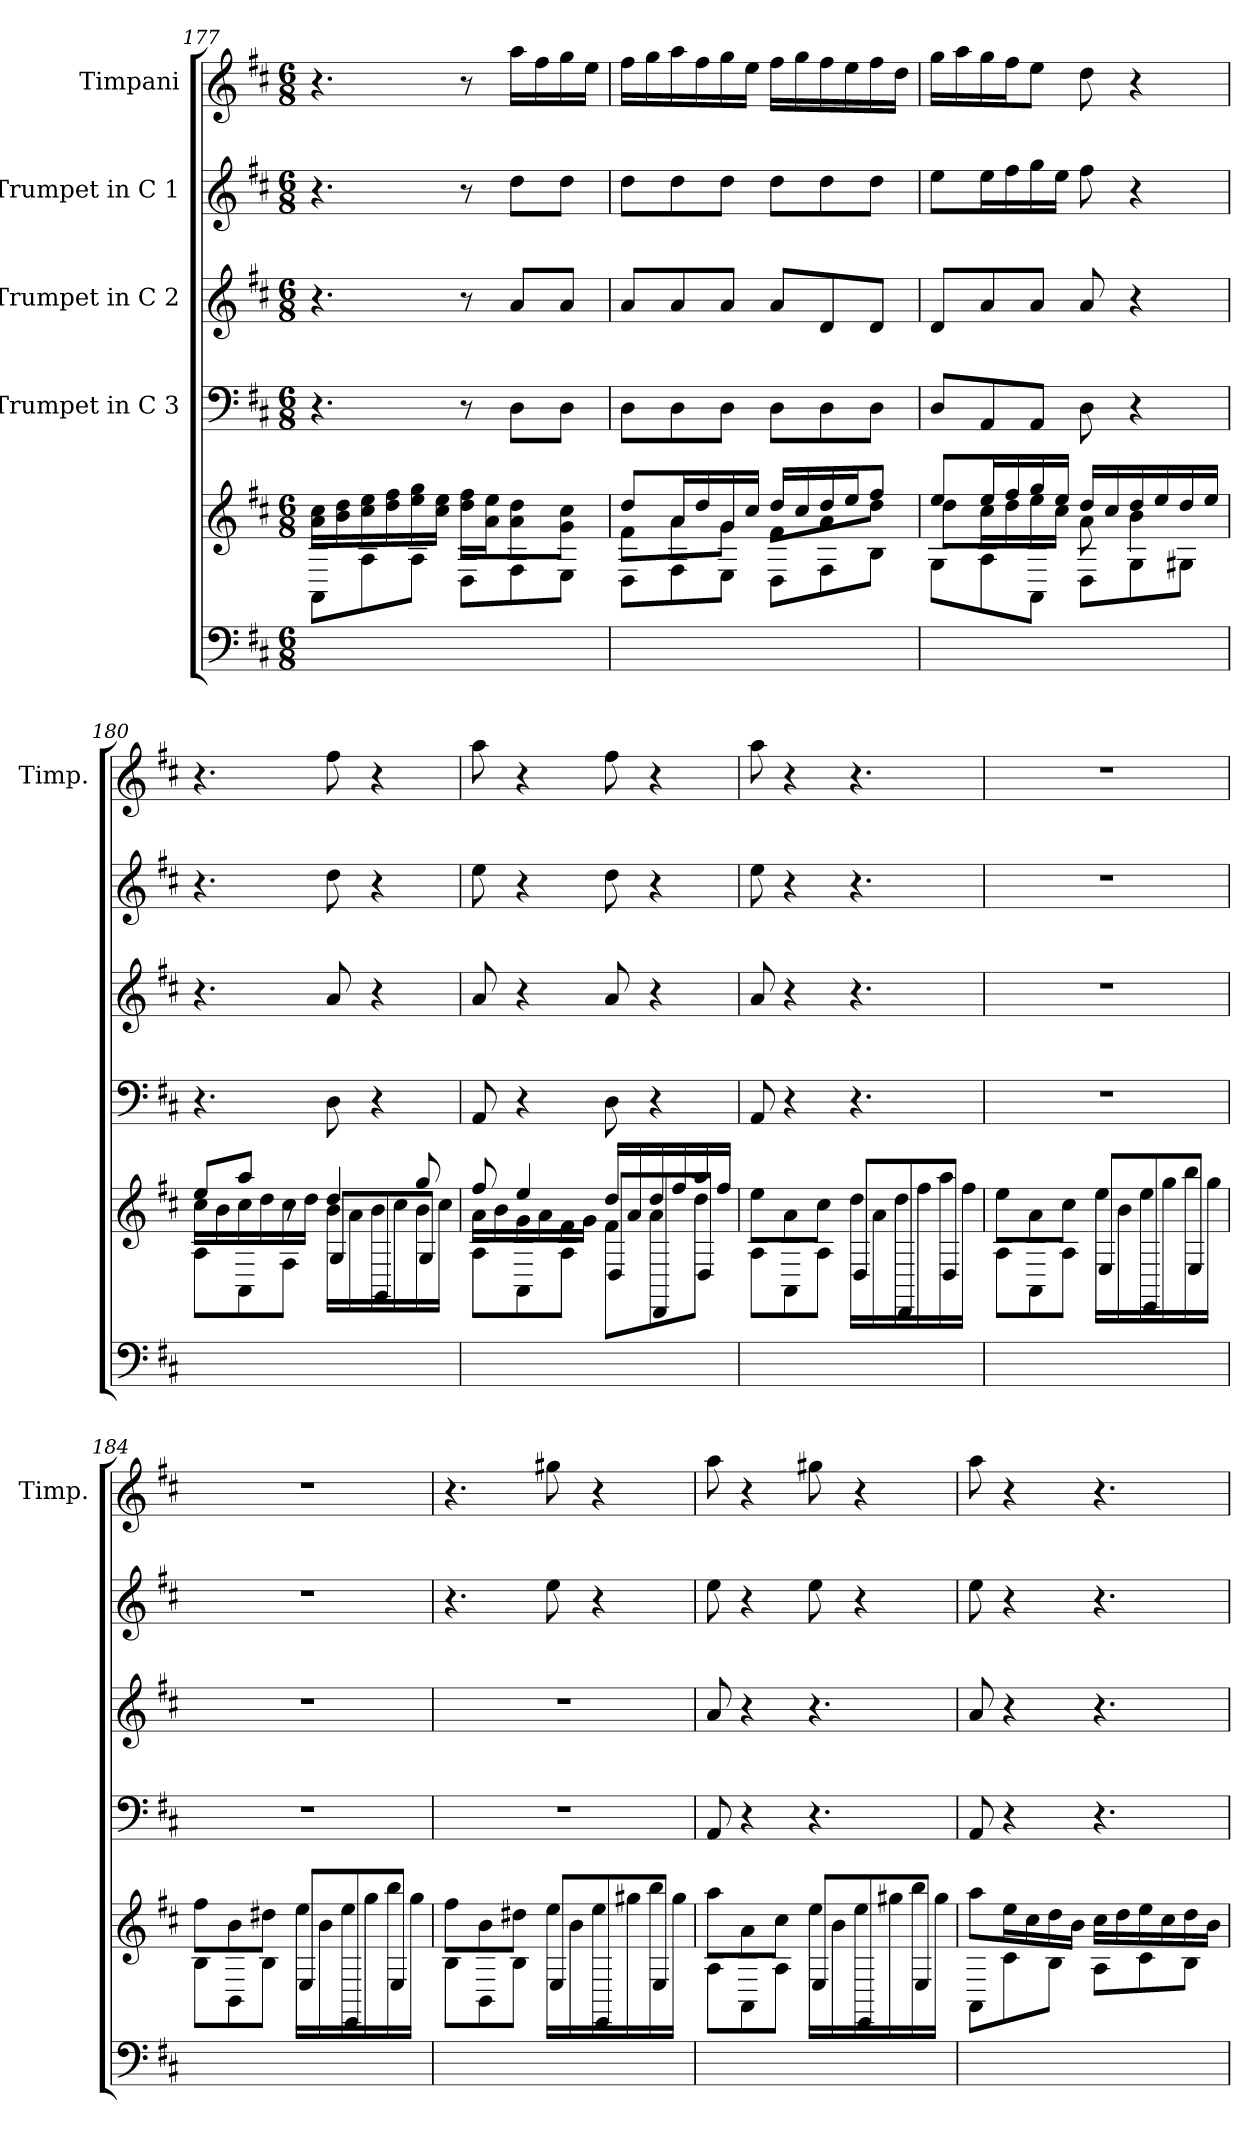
**kern	**kern	**kern	**kern	**kern	**kern
*part5	*part5	*part4	*part3	*part2	*part1
*staff6	*staff5	*staff4	*staff3	*staff2	*staff1
*	*	*I"Trumpet in C 3	*I"Trumpet in C 2	*I"Trumpet in C 1	*I"Timpani
*	*	*	*	*	*I'Timp.
*clefF4	*clefG2	*clefF4	*clefG2	*clefG2	*clefG2
*k[f#c#]	*k[f#c#]	*k[f#c#]	*k[f#c#]	*k[f#c#]	*k[f#c#]
*	*D:	*D:	*D:	*D:	*D:
*M6/8	*M6/8	*M6/8	*M6/8	*M6/8	*M6/8
=177	=177	=177	=177	=177	=177
*	*^	*	*	*	*
2.ryy	16a\ 16cc#\LL	8AA\L	4.r	4.r	4.r	4.r
.	16b\ 16dd\	.	.	.	.	.
.	16cc#\ 16ee\	8A\	.	.	.	.
.	16dd\ 16ff#\	.	.	.	.	.
.	16ee\ 16gg\	8A\J	.	.	.	.
.	16cc#\ 16ee\JJ	.	.	.	.	.
.	16dd\ 16ff#\LL	8D\L	8r	8r	8r	8r
.	16a\ 16ee\J	.	.	.	.	.
.	8a\ 8dd\	8F#\	8D\L	8a/L	8dd\L	16aa\LL
.	.	.	.	.	.	16ff#\
.	8g\ 8cc#\J	8E\J	8D\J	8a/J	8dd\J	16gg\
.	.	.	.	.	.	16ee\JJ
=178	=178	=178	=178	=178	=178	=178
*	*	*^	*	*	*	*
2.ryy	8dd/L	8f#\L	8D\L	8D\L	8a/L	8dd\L	16ff#\LL
.	.	.	.	.	.	.	16gg\
.	16a/L	8a\	8F#\	8D\	8a/	8dd\	16aa\
.	16dd/	.	.	.	.	.	16ff#\
.	16g/	8g\J	8E\J	8D\J	8a/J	8dd\J	16gg\
.	16cc#/JJ	.	.	.	.	.	16ee\JJ
.	16dd/LL	8f#\L	8D\L	8D\L	8a/L	8dd\L	16ff#\LL
.	16cc#/	.	.	.	.	.	16gg\
.	16dd/	8a\	8F#\	8D\	8d/	8dd\	16ff#\
.	16ee/J	.	.	.	.	.	16ee\
.	8ff#/J	8dd\J	8B\J	8D\J	8d/J	8dd\J	16ff#\
.	.	.	.	.	.	.	16dd\JJ
=179	=179	=179	=179	=179	=179	=179	=179
2.ryy	8ee/L	8dd\L	8G\L	8D/L	8d/L	8ee\L	16gg\LL
.	.	.	.	.	.	.	16aa\
.	16ee/L	16cc#\L	8A\	8AA/	8a/	16ee\L	16gg\
.	16ff#/	16dd\	.	.	.	16ff#\	16ff#\J
.	16gg/	16ee\	8AA\J	8AA/J	8a/J	16gg\	8ee\J
.	16ee/JJ	16cc#\JJ	.	.	.	16ee\JJ	.
.	16dd/LL	8a\	8D\L	8D\	8a/	8ff#\	8dd\
.	16cc#/	.	.	.	.	.	.
.	16dd/	4b\	8G\	4r	4r	4r	4r
.	16ee/	.	.	.	.	.	.
.	16dd/	.	8G#X\J	.	.	.	.
.	16ee/JJ	.	.	.	.	.	.
=180	=180	=180	=180	=180	=180	=180	=180
2.ryy	8ee/L	16cc#\LL	8A\L	4.r	4.r	4.r	4.r
.	.	16b\	.	.	.	.	.
.	8aa/J	16cc#\	8AA\	.	.	.	.
.	.	16dd\	.	.	.	.	.
.	8r	16cc#\	8F#\J	.	.	.	.
.	.	16dd\JJ	.	.	.	.	.
.	4dd/	16b\LL	8G/L	8D\	8a/	8dd\	8ff#\
.	.	16a\	.	.	.	.	.
.	.	16b\	8GG/	4r	4r	4r	4r
.	.	16cc#\	.	.	.	.	.
.	8gg/	16b\	8G/J	.	.	.	.
.	.	16cc#\JJ	.	.	.	.	.
!!LO:LB:g=z
=181	=181	=181	=181	=181	=181	=181	=181
2.ryy	8ff#/	16a\LL	8A\L	8AA/	8a/	8ee\	8aa\
.	.	16b\	.	.	.	.	.
.	4ee/	16g\	8AA\	4r	4r	4r	4r
.	.	16a\	.	.	.	.	.
.	.	16f#\	8A\J	.	.	.	.
.	.	16g\JJ	.	.	.	.	.
.	16dd/LL	8f#\L	8D/L	8D\	8a/	8dd\	8ff#\
.	16a/	.	.	.	.	.	.
.	16dd/	8a\	8DD/	4r	4r	4r	4r
.	16ff#/	.	.	.	.	.	.
.	16aa/	8dd\J	8D/J	.	.	.	.
.	16ff#/JJ	.	.	.	.	.	.
*	*	*v	*v	*	*	*	*
=182	=182	=182	=182	=182	=182	=182
2.ryy	8ee\L	8A\L	8AA/	8a/	8ee\	8aa\
.	8a\	8AA\	4r	4r	4r	4r
.	8cc#\J	8A\J	.	.	.	.
.	16dd\LL	8D/L	4.r	4.r	4.r	4.r
.	16a\	.	.	.	.	.
.	16dd\	8DD/	.	.	.	.
.	16ff#\	.	.	.	.	.
.	16aa\	8D/J	.	.	.	.
.	16ff#\JJ	.	.	.	.	.
=183	=183	=183	=183	=183	=183	=183
2.ryy	8ee\L	8A\L	2.r	2.r	2.r	2.r
.	8a\	8AA\	.	.	.	.
.	8cc#\J	8A\J	.	.	.	.
.	16ee\LL	8E/L	.	.	.	.
.	16b\	.	.	.	.	.
.	16ee\	8EE/	.	.	.	.
.	16gg\	.	.	.	.	.
.	16bb\	8E/J	.	.	.	.
.	16gg\JJ	.	.	.	.	.
=184	=184	=184	=184	=184	=184	=184
2.ryy	8ff#\L	8B\L	2.r	2.r	2.r	2.r
.	8b\	8BB\	.	.	.	.
.	8dd#X\J	8B\J	.	.	.	.
.	16ee\LL	8E/L	.	.	.	.
.	16b\	.	.	.	.	.
.	16ee\	8EE/	.	.	.	.
.	16gg\	.	.	.	.	.
.	16bb\	8E/J	.	.	.	.
.	16gg\JJ	.	.	.	.	.
=185	=185	=185	=185	=185	=185	=185
2.ryy	8ff#\L	8B\L	2.r	2.r	4.r	4.r
.	8b\	8BB\	.	.	.	.
.	8dd#X\J	8B\J	.	.	.	.
.	16ee\LL	8E/L	.	.	8ee\	8gg#X\
.	16b\	.	.	.	.	.
.	16ee\	8EE/	.	.	4r	4r
.	16gg#X\	.	.	.	.	.
.	16bb\	8E/J	.	.	.	.
.	16gg#\JJ	.	.	.	.	.
=186	=186	=186	=186	=186	=186	=186
2.ryy	8aa\L	8A\L	8AA/	8a/	8ee\	8aa\
.	8a\	8AA\	4r	4r	4r	4r
.	8cc#\J	8A\J	.	.	.	.
.	16ee\LL	8E/L	4.r	4.r	8ee\	8gg#X\
.	16b\	.	.	.	.	.
.	16ee\	8EE/	.	.	4r	4r
.	16gg#X\	.	.	.	.	.
.	16bb\	8E/J	.	.	.	.
.	16gg#\JJ	.	.	.	.	.
!!LO:PB:g=z
=187	=187	=187	=187	=187	=187	=187
2.ryy	8aa\L	8AA\L	8AA/	8a/	8ee\	8aa\
.	16ee\L	8c#\	4r	4r	4r	4r
.	16cc#\	.	.	.	.	.
.	16dd\	8B\J	.	.	.	.
.	16b\JJ	.	.	.	.	.
.	16cc#\LL	8A\L	4.r	4.r	4.r	4.r
.	16dd\	.	.	.	.	.
.	16ee\	8c#\	.	.	.	.
.	16cc#\	.	.	.	.	.
.	16dd\	8B\J	.	.	.	.
.	16b\JJ	.	.	.	.	.
*	*v	*v	*	*	*	*
=	=	=	=	=	=
*-	*-	*-	*-	*-	*-
